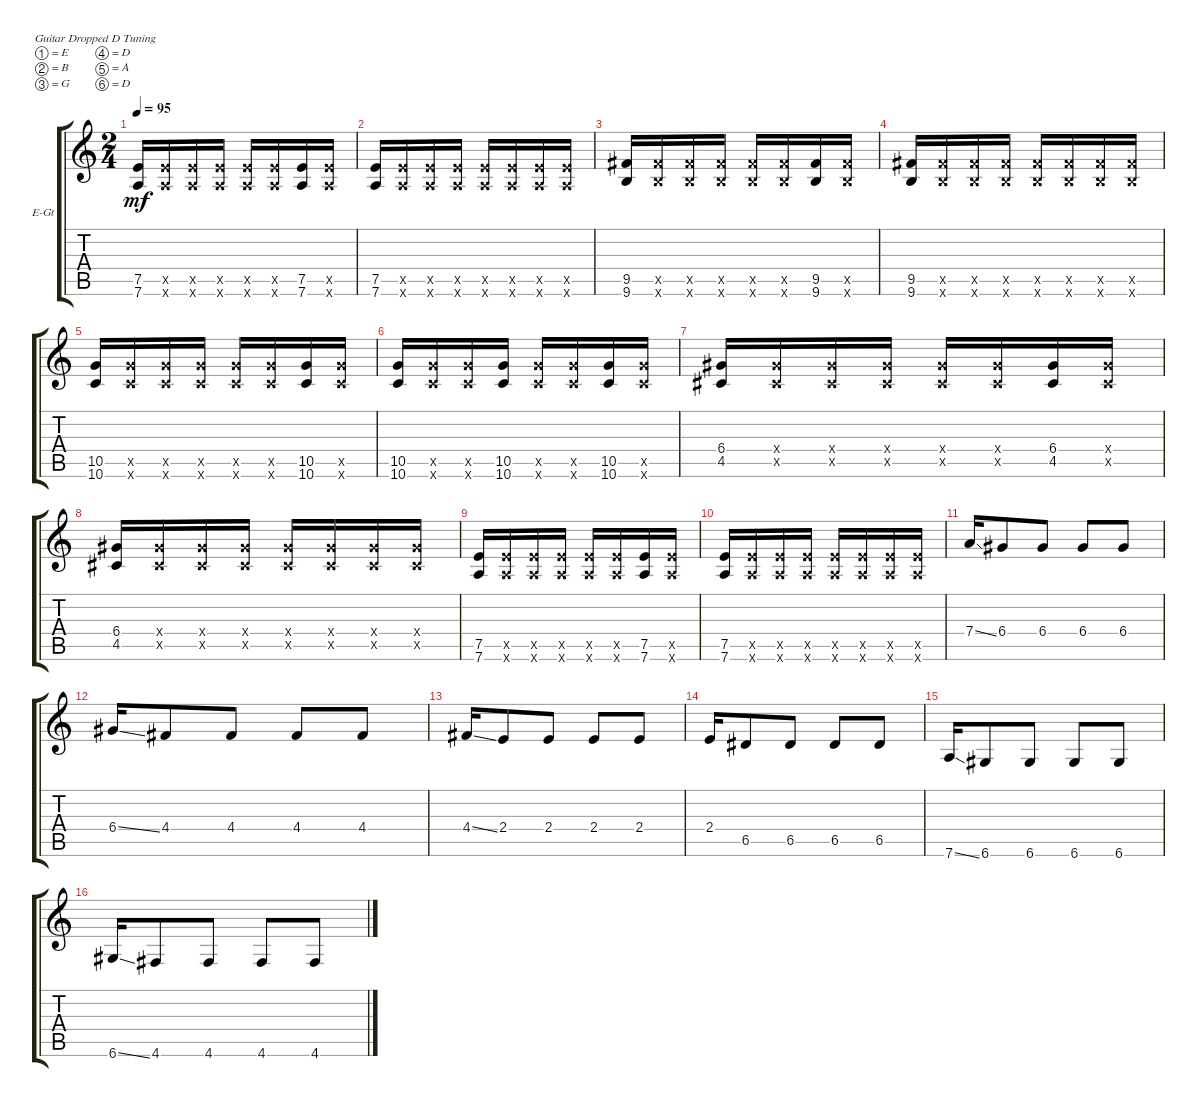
\bracketExtendMode groupsimilarinstruments
\firstSystemTrackNameOrientation horizontal
\otherSystemsTrackNameOrientation horizontal
\track ("Electric Guitar" "E-Gt") {instrument distortionguitar}
\staff {score tabs}
\tuning (E4 B3 G3 D3 A2 D2)
\ts (2 4)
\tempo 95
\clef g2
\ks c
(7.6 7.5).16{dy mf} (7.6{x} 7.5{x}).16 (7.6{x} 7.5{x}).16 (7.6{x} 7.5{x}).16 (7.6{x} 7.5{x}).16 (7.6{x} 7.5{x}).16 (7.6 7.5).16 (7.6{x} 7.5{x}).16 |
(7.6 7.5).16 (7.6{x} 7.5{x}).16 (7.6{x} 7.5{x}).16 (7.6{x} 7.5{x}).16 (7.6{x} 7.5{x}).16 (7.6{x} 7.5{x}).16 (7.6{x} 7.5{x}).16 (7.6{x} 7.5{x}).16 |
(9.6 9.5).16 (9.6{x} 9.5{x}).16 (9.6{x} 9.5{x}).16 (9.6{x} 9.5{x}).16 (9.6{x} 9.5{x}).16 (9.6{x} 9.5{x}).16 (9.6 9.5).16 (9.6{x} 9.5{x}).16 |
(9.6 9.5).16 (9.6{x} 9.5{x}).16 (9.6{x} 9.5{x}).16 (9.6{x} 9.5{x}).16 (9.6{x} 9.5{x}).16 (9.6{x} 9.5{x}).16 (9.6{x} 9.5{x}).16 (9.6{x} 9.5{x}).16 |
(10.6 10.5).16 (10.6{x} 10.5{x}).16 (10.6{x} 10.5{x}).16 (10.6{x} 10.5{x}).16 (10.6{x} 10.5{x}).16 (10.6{x} 10.5{x}).16 (10.6 10.5).16 (10.6{x} 10.5{x}).16 |
(10.6 10.5).16 (10.6{x} 10.5{x}).16 (10.6{x} 10.5{x}).16 (10.6 10.5).16 (10.6{x} 10.5{x}).16 (10.6{x} 10.5{x}).16 (10.6 10.5).16 (10.6{x} 10.5{x}).16 |
(4.5 6.4).16 (4.5{x} 6.4{x}).16 (4.5{x} 6.4{x}).16 (4.5{x} 6.4{x}).16 (4.5{x} 6.4{x}).16 (4.5{x} 6.4{x}).16 (4.5 6.4).16 (4.5{x} 6.4{x}).16 |
(4.5 6.4).16 (4.5{x} 6.4{x}).16 (4.5{x} 6.4{x}).16 (4.5{x} 6.4{x}).16 (4.5{x} 6.4{x}).16 (4.5{x} 6.4{x}).16 (4.5{x} 6.4{x}).16 (4.5{x} 6.4{x}).16 |
(7.6 7.5).16 (7.6{x} 7.5{x}).16 (7.6{x} 7.5{x}).16 (7.6{x} 7.5{x}).16 (7.6{x} 7.5{x}).16 (7.6{x} 7.5{x}).16 (7.6 7.5).16 (7.6{x} 7.5{x}).16 |
(7.6 7.5).16 (7.6{x} 7.5{x}).16 (7.6{x} 7.5{x}).16 (7.6{x} 7.5{x}).16 (7.6{x} 7.5{x}).16 (7.6{x} 7.5{x}).16 (7.6{x} 7.5{x}).16 (7.6{x} 7.5{x}).16 |
7.4{ss}.16 6.4.8 6.4.8 6.4.8 6.4.8 |
6.4{ss}.16 4.4.8 4.4.8 4.4.8 4.4.8 |
4.4{ss}.16 2.4.8 2.4.8 2.4.8 2.4.8 |
2.4.16 6.5.8 6.5.8 6.5.8 6.5.8 |
7.6{ss}.16 6.6.8 6.6.8 6.6.8 6.6.8 |
6.6{ss}.16 4.6.8 4.6.8 4.6.8 4.6.8
